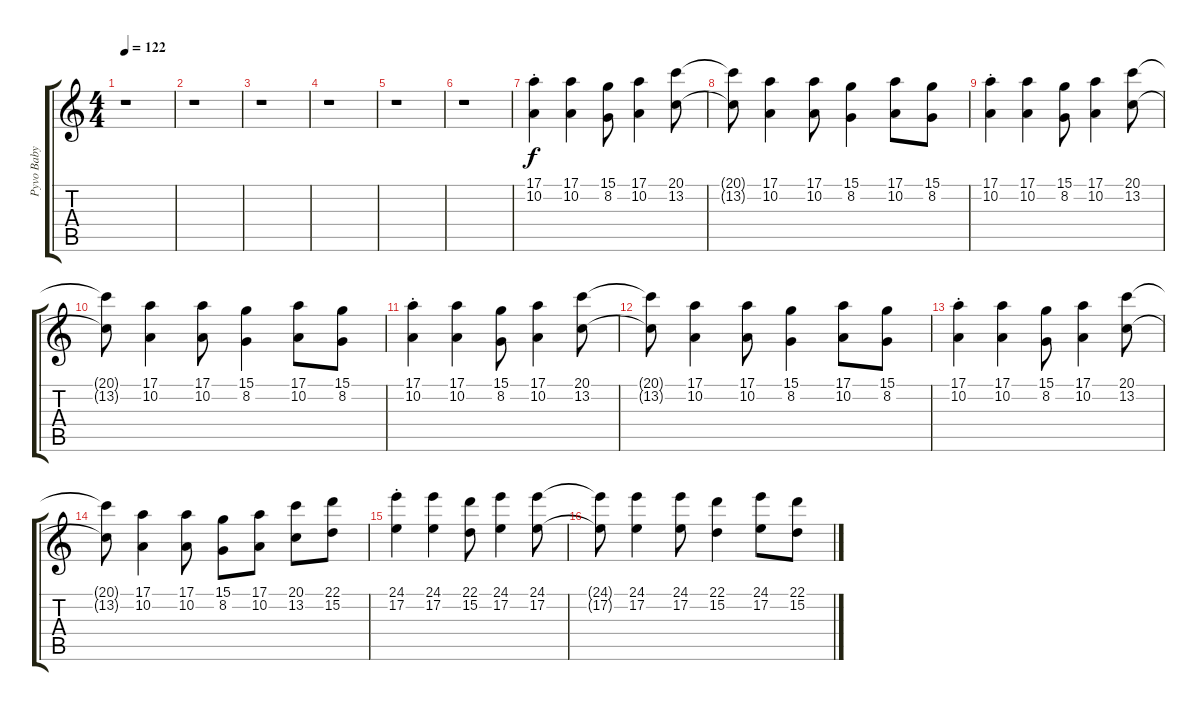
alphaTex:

\track ("Pyvo Baby Papirosy" "Pyvo Baby ") {instrument altosax}
\staff {score tabs}
\tuning (E4 B3 G3 D3 A2 E2) {hide}
\ts (4 4)
\tempo 122
\clef g2
\ks c
r.1{dy f} |
r.1 |
r.1 |
r.1 |
r.1 |
r.1 |
(17.1{st} 10.2{st}).4 (17.1 10.2).4 (15.1 8.2).8 (17.1 10.2).4 (20.1 13.2).8 |
(20.1{t} 13.2{t}).8 (17.1 10.2).4 (17.1 10.2).8 (15.1 8.2).4 (17.1 10.2).8 (15.1 8.2).8 |
(17.1{st} 10.2{st}).4 (17.1 10.2).4 (15.1 8.2).8 (17.1 10.2).4 (20.1 13.2).8 |
(20.1{t} 13.2{t}).8 (17.1 10.2).4 (17.1 10.2).8 (15.1 8.2).4 (17.1 10.2).8 (15.1 8.2).8 |
(17.1{st} 10.2{st}).4 (17.1 10.2).4 (15.1 8.2).8 (17.1 10.2).4 (20.1 13.2).8 |
(20.1{t} 13.2{t}).8 (17.1 10.2).4 (17.1 10.2).8 (15.1 8.2).4 (17.1 10.2).8 (15.1 8.2).8 |
(17.1{st} 10.2{st}).4 (17.1 10.2).4 (15.1 8.2).8 (17.1 10.2).4 (20.1 13.2).8 |
(20.1{t} 13.2{t}).8 (17.1 10.2).4 (17.1 10.2).8 (15.1 8.2).8 (17.1 10.2).8 (20.1 13.2).8 (22.1 15.2).8 |
(24.1 17.2{st}).4 (24.1 17.2).4 (22.1 15.2).8 (24.1 17.2).4 (24.1 17.2).8 |
(24.1{t} 17.2{t}).8 (24.1 17.2).4 (24.1 17.2).8 (22.1 15.2).4 (24.1 17.2).8 (22.1 15.2).8
